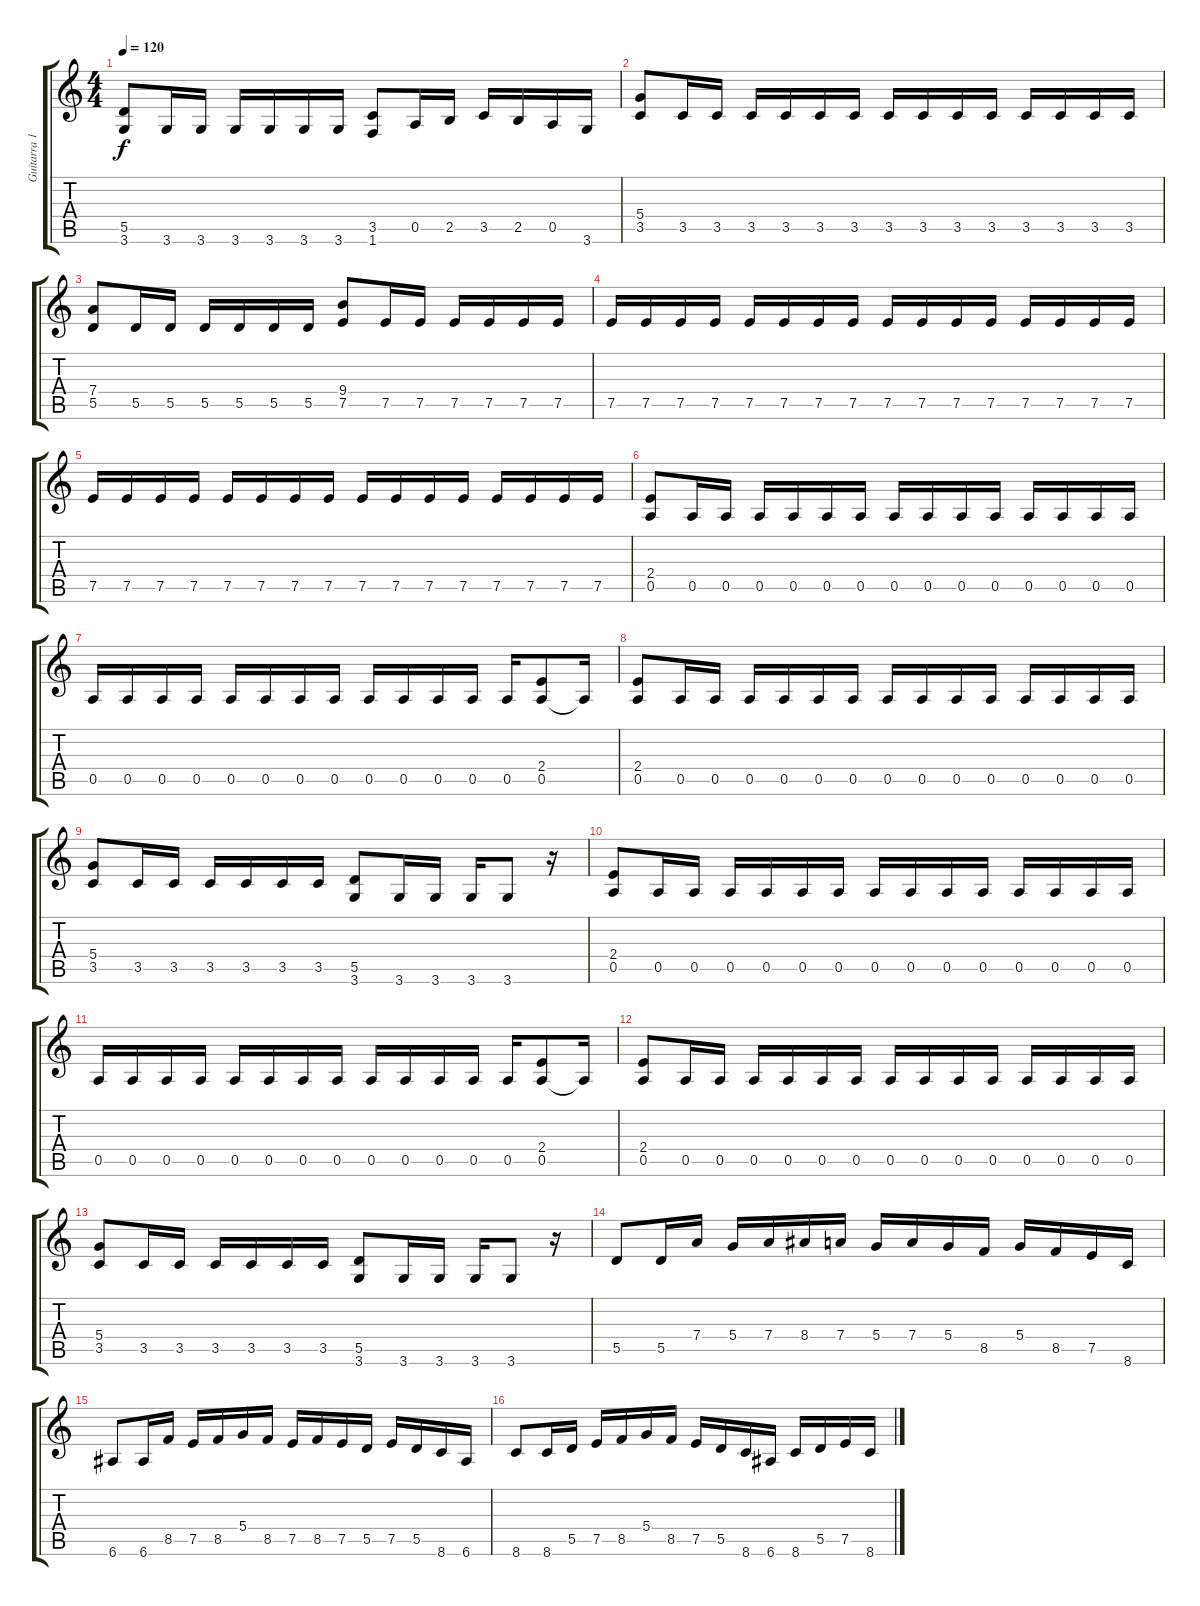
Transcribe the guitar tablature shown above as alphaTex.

\track ("Guitarra 1" "Guitarra 1") {instrument distortionguitar}
\staff {score tabs}
\tuning (E4 B3 G3 D3 A2 E2) {hide}
\ts (4 4)
\tempo 120
\clef g2
\ks c
(5.5 3.6).8{dy f} 3.6.16 3.6.16 3.6.16 3.6.16 3.6.16 3.6.16 (3.5 1.6).8 0.5.16 2.5.16 3.5.16 2.5.16 0.5.16 3.6.16 |
(5.4 3.5).8 3.5.16 3.5.16 3.5.16 3.5.16 3.5.16 3.5.16 3.5.16 3.5.16 3.5.16 3.5.16 3.5.16 3.5.16 3.5.16 3.5.16 |
(7.4 5.5).8 5.5.16 5.5.16 5.5.16 5.5.16 5.5.16 5.5.16 (9.4 7.5).8 7.5.16 7.5.16 7.5.16 7.5.16 7.5.16 7.5.16 |
7.5.16 7.5.16 7.5.16 7.5.16 7.5.16 7.5.16 7.5.16 7.5.16 7.5.16 7.5.16 7.5.16 7.5.16 7.5.16 7.5.16 7.5.16 7.5.16 |
7.5.16 7.5.16 7.5.16 7.5.16 7.5.16 7.5.16 7.5.16 7.5.16 7.5.16 7.5.16 7.5.16 7.5.16 7.5.16 7.5.16 7.5.16 7.5.16 |
(2.4 0.5).8 0.5.16 0.5.16 0.5.16 0.5.16 0.5.16 0.5.16 0.5.16 0.5.16 0.5.16 0.5.16 0.5.16 0.5.16 0.5.16 0.5.16 |
0.5.16 0.5.16 0.5.16 0.5.16 0.5.16 0.5.16 0.5.16 0.5.16 0.5.16 0.5.16 0.5.16 0.5.16 0.5.16 (2.4 0.5).8 0.5{t}.16 |
(2.4 0.5).8 0.5.16 0.5.16 0.5.16 0.5.16 0.5.16 0.5.16 0.5.16 0.5.16 0.5.16 0.5.16 0.5.16 0.5.16 0.5.16 0.5.16 |
(5.4 3.5).8 3.5.16 3.5.16 3.5.16 3.5.16 3.5.16 3.5.16 (5.5 3.6).8 3.6.16 3.6.16 3.6.16 3.6.8 r.16 |
(2.4 0.5).8 0.5.16 0.5.16 0.5.16 0.5.16 0.5.16 0.5.16 0.5.16 0.5.16 0.5.16 0.5.16 0.5.16 0.5.16 0.5.16 0.5.16 |
0.5.16 0.5.16 0.5.16 0.5.16 0.5.16 0.5.16 0.5.16 0.5.16 0.5.16 0.5.16 0.5.16 0.5.16 0.5.16 (2.4 0.5).8 0.5{t}.16 |
(2.4 0.5).8 0.5.16 0.5.16 0.5.16 0.5.16 0.5.16 0.5.16 0.5.16 0.5.16 0.5.16 0.5.16 0.5.16 0.5.16 0.5.16 0.5.16 |
(5.4 3.5).8 3.5.16 3.5.16 3.5.16 3.5.16 3.5.16 3.5.16 (5.5 3.6).8 3.6.16 3.6.16 3.6.16 3.6.8 r.16 |
5.5.8 5.5.16 7.4.16 5.4.16 7.4.16 8.4.16 7.4.16 5.4.16 7.4.16 5.4.16 8.5.16 5.4.16 8.5.16 7.5.16 8.6.16 |
6.6.8 6.6.16 8.5.16 7.5.16 8.5.16 5.4.16 8.5.16 7.5.16 8.5.16 7.5.16 5.5.16 7.5.16 5.5.16 8.6.16 6.6.16 |
8.6.8 8.6.16 5.5.16 7.5.16 8.5.16 5.4.16 8.5.16 7.5.16 5.5.16 8.6.16 6.6.16 8.6.16 5.5.16 7.5.16 8.6.16
